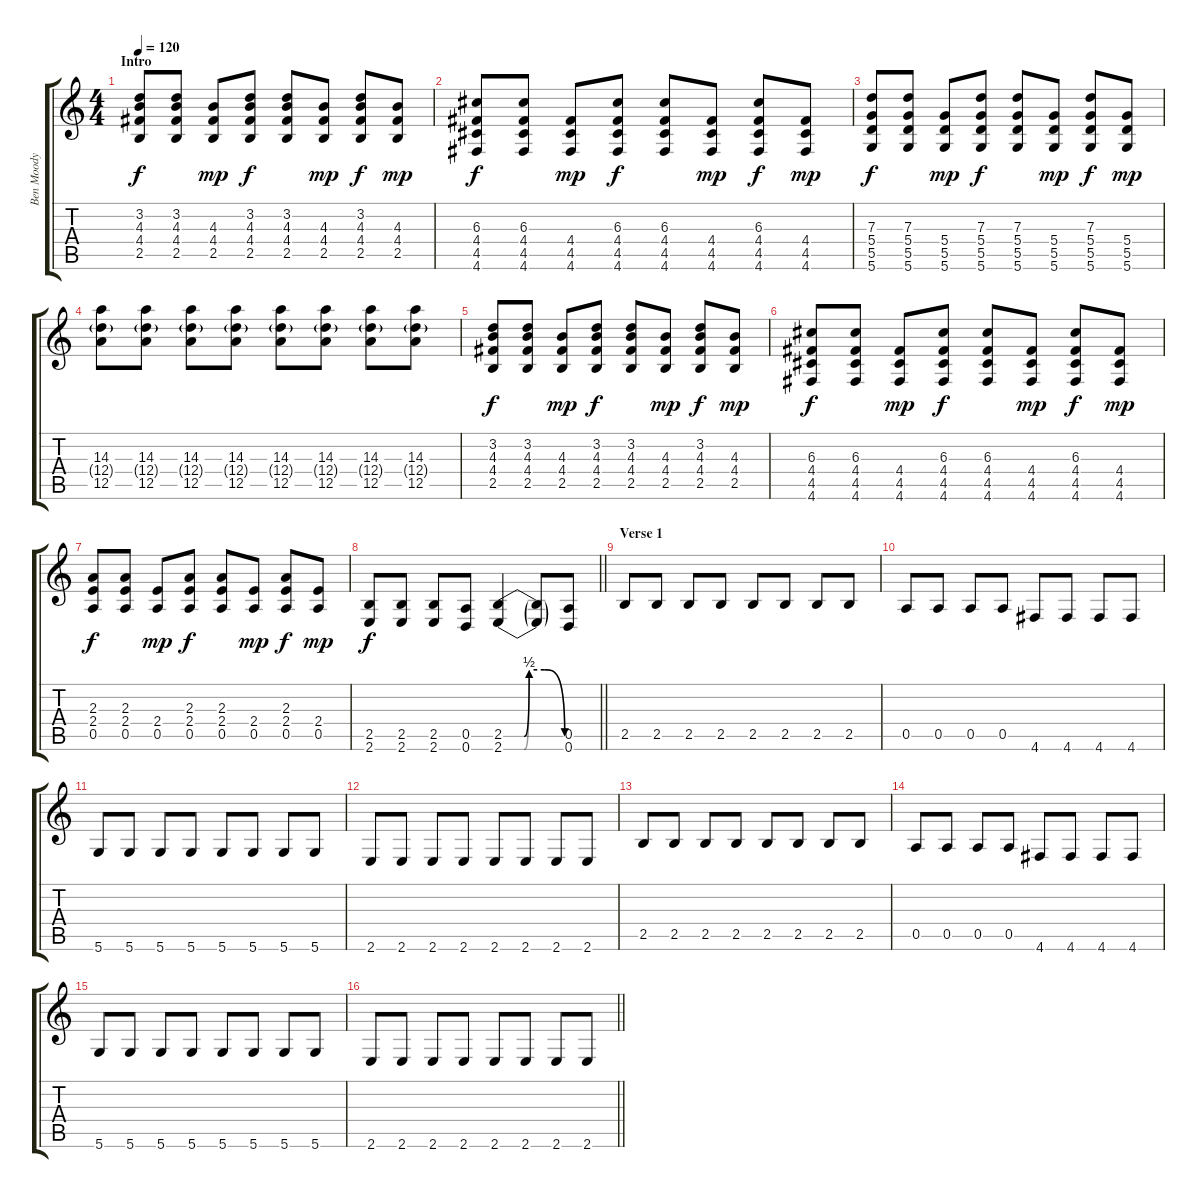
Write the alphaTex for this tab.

\track ("Ben Moody" "Ben Moody") {instrument acousticguitarsteel}
\staff {score tabs}
\tuning (E4 B3 G3 D3 A2 D2) {hide}
\ts (4 4)
\section ("" "Intro")
\tempo 120
\clef g2
\ks c
(3.2 4.3 4.4 2.5).8{dy f instrument acousticguitarsteel} (3.2 4.3 4.4 2.5).8 (4.3 4.4 2.5).8{dy mp} (3.2 4.3 4.4 2.5).8{dy f} (3.2 4.3 4.4 2.5).8 (4.3 4.4 2.5).8{dy mp} (3.2 4.3 4.4 2.5).8{dy f} (4.3 4.4 2.5).8{dy mp} |
(6.3 4.4 4.5 4.6).8{dy f} (6.3 4.4 4.5 4.6).8 (4.4 4.5 4.6).8{dy mp} (6.3 4.4 4.5 4.6).8{dy f} (6.3 4.4 4.5 4.6).8 (4.4 4.5 4.6).8{dy mp} (6.3 4.4 4.5 4.6).8{dy f} (4.4 4.5 4.6).8{dy mp} |
(7.3 5.4 5.5 5.6).8{dy f} (7.3 5.4 5.5 5.6).8 (5.4 5.5 5.6).8{dy mp} (7.3 5.4 5.5 5.6).8{dy f} (7.3 5.4 5.5 5.6).8 (5.4 5.5 5.6).8{dy mp} (7.3 5.4 5.5 5.6).8{dy f} (5.4 5.5 5.6).8{dy mp} |
(14.3 12.4{g} 12.5).8 (14.3 12.4{g} 12.5).8 (14.3 12.4{g} 12.5).8 (14.3 12.4{g} 12.5).8 (14.3 12.4{g} 12.5).8 (14.3 12.4{g} 12.5).8 (14.3 12.4{g} 12.5).8 (14.3 12.4{g} 12.5).8 |
(3.2 4.3 4.4 2.5).8{dy f} (3.2 4.3 4.4 2.5).8 (4.3 4.4 2.5).8{dy mp} (3.2 4.3 4.4 2.5).8{dy f} (3.2 4.3 4.4 2.5).8 (4.3 4.4 2.5).8{dy mp} (3.2 4.3 4.4 2.5).8{dy f} (4.3 4.4 2.5).8{dy mp} |
(6.3 4.4 4.5 4.6).8{dy f} (6.3 4.4 4.5 4.6).8 (4.4 4.5 4.6).8{dy mp} (6.3 4.4 4.5 4.6).8{dy f} (6.3 4.4 4.5 4.6).8 (4.4 4.5 4.6).8{dy mp} (6.3 4.4 4.5 4.6).8{dy f} (4.4 4.5 4.6).8{dy mp} |
(2.3 2.4 0.5).8{dy f} (2.3 2.4 0.5).8 (2.4 0.5).8{dy mp} (2.3 2.4 0.5).8{dy f} (2.3 2.4 0.5).8 (2.4 0.5).8{dy mp} (2.3 2.4 0.5).8{dy f} (2.4 0.5).8{dy mp} |
\barLineRight lightlight
(2.5 2.6).8{dy f} (2.5 2.6).8 (2.5 2.6).8 (0.5 0.6).8 (2.5{be (custom 0 0 20 0 25 2 40 2 60 0)} 2.6{be (custom 0 0 20 0 25 2 40 2 60 0)}).4 (2.5{t} 2.6{t}).8 (0.5 0.6).8 |
\section ("" "Verse 1")
2.5.8 2.5.8 2.5.8 2.5.8 2.5.8 2.5.8 2.5.8 2.5.8 |
0.5.8 0.5.8 0.5.8 0.5.8 4.6.8 4.6.8 4.6.8 4.6.8 |
5.6.8 5.6.8 5.6.8 5.6.8 5.6.8 5.6.8 5.6.8 5.6.8 |
2.6.8 2.6.8 2.6.8 2.6.8 2.6.8 2.6.8 2.6.8 2.6.8 |
2.5.8 2.5.8 2.5.8 2.5.8 2.5.8 2.5.8 2.5.8 2.5.8 |
0.5.8 0.5.8 0.5.8 0.5.8 4.6.8 4.6.8 4.6.8 4.6.8 |
5.6.8 5.6.8 5.6.8 5.6.8 5.6.8 5.6.8 5.6.8 5.6.8 |
\barLineRight lightlight
2.6.8 2.6.8 2.6.8 2.6.8 2.6.8 2.6.8 2.6.8 2.6.8
